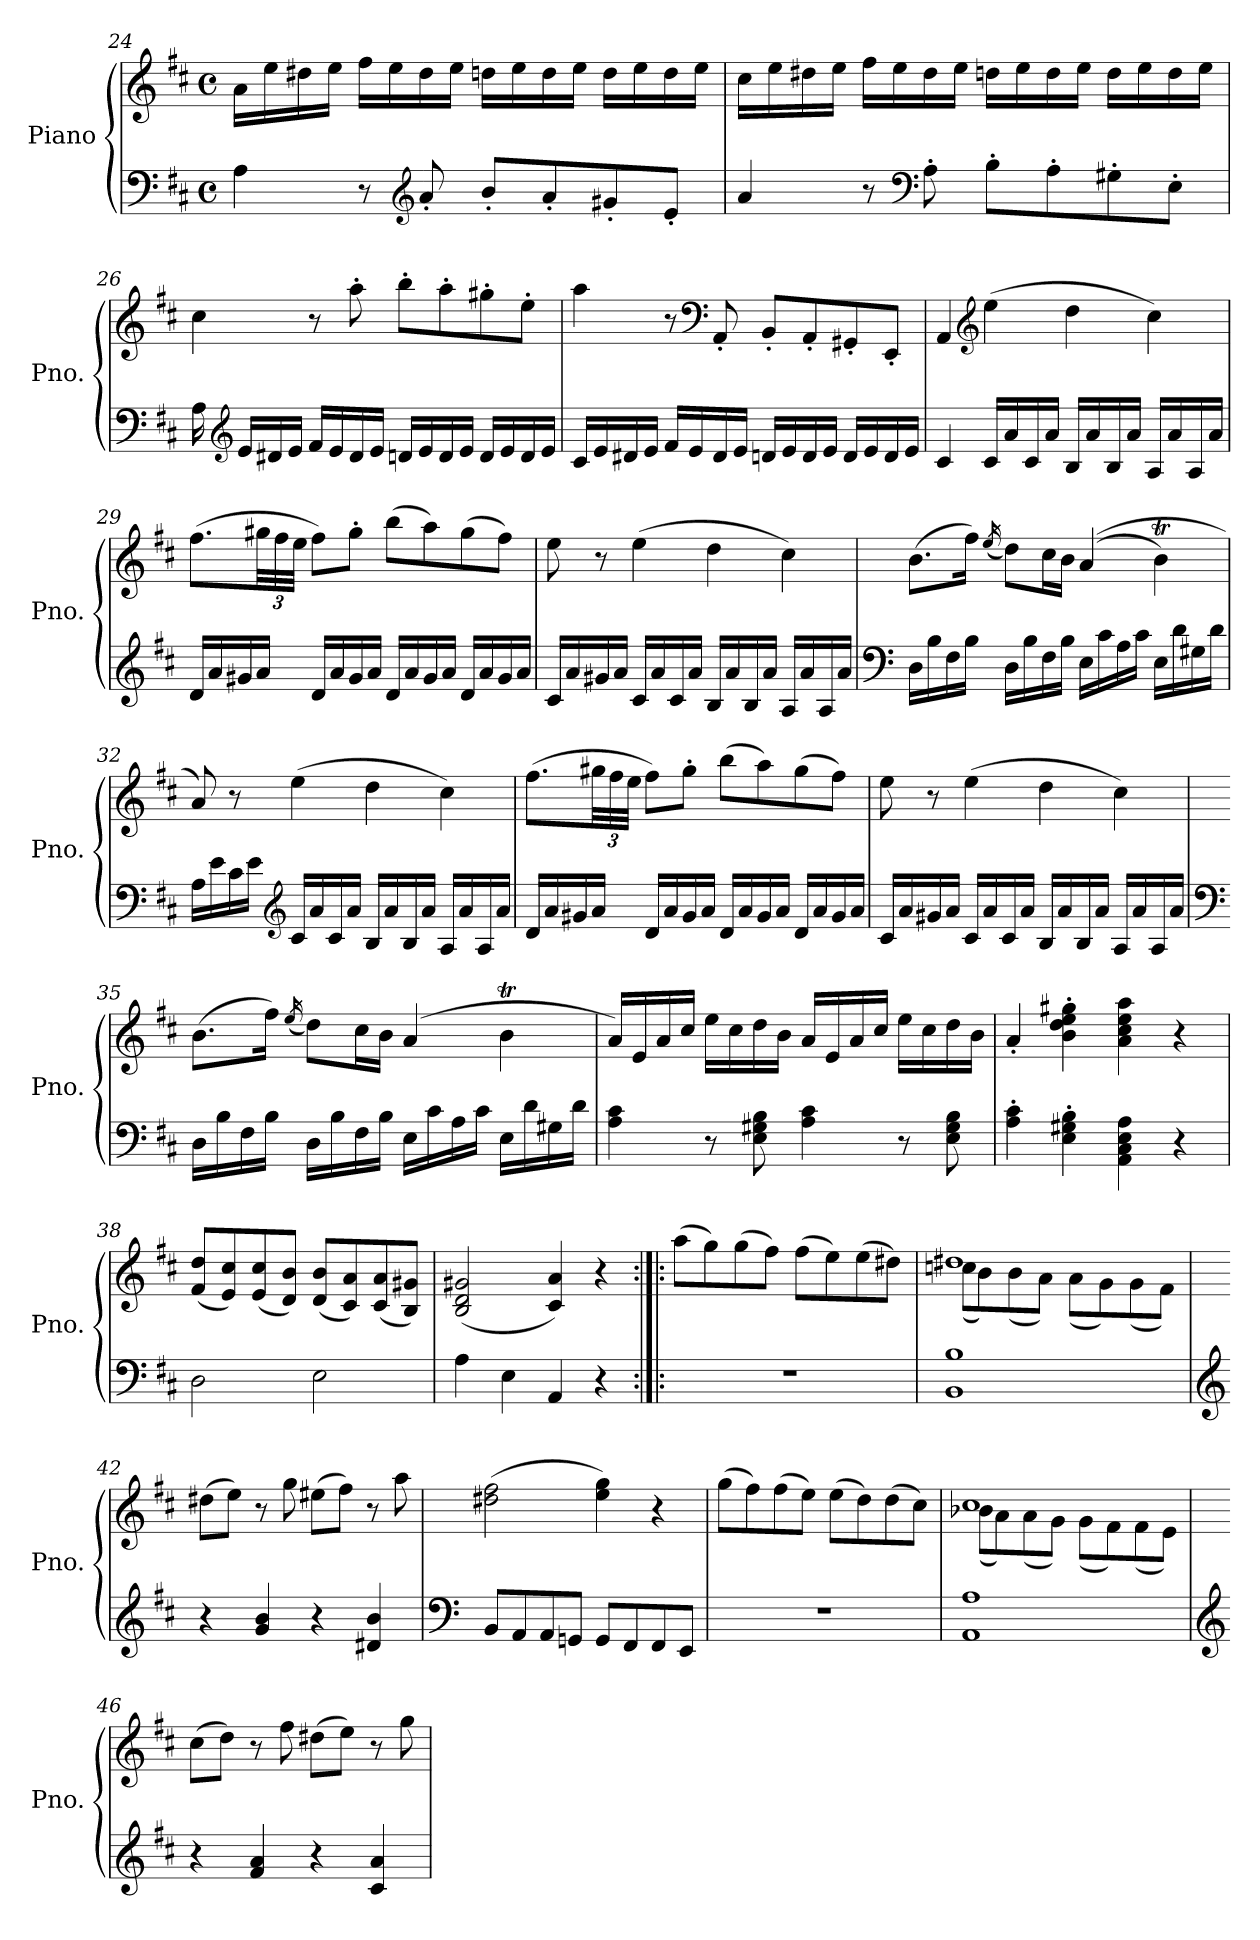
**kern	**kern
*part1	*part1
*staff2	*staff1
*I"Piano	*
*I'Pno.	*
*clefF4	*clefG2
*k[f#c#]	*k[f#c#]
*M4/4	*M4/4
*met(c)	*met(c)
=24	=24
4A\	16a\LL
.	16ee\
.	16dd#X\
.	16ee\JJ
8r	16ff#\LL
.	16ee\
*clefG2	*
8a'/	16dd#\
.	16ee\JJ
8b'/L	16ddn\LL
.	16ee\
8a'/	16dd\
.	16ee\JJ
8g#X'/	16dd\LL
.	16ee\
8e'/J	16dd\
.	16ee\JJ
=25	=25
4a/	16cc#\LL
.	16ee\
.	16dd#X\
.	16ee\JJ
8r	16ff#\LL
.	16ee\
*clefF4	*
8A'\	16dd#\
.	16ee\JJ
8B'\L	16ddn\LL
.	16ee\
8A'\	16dd\
.	16ee\JJ
8G#X'\	16dd\LL
.	16ee\
8E'\J	16dd\
.	16ee\JJ
!!LO:LB:g=z
=26	=26
16A\	4cc#\
*clefG2	*
16e/LL	.
16d#X/	.
16e/JJ	.
16f#/LL	8r
16e/	.
16d#/	8aa'\
16e/JJ	.
16dn/LL	8bb'\L
16e/	.
16d/	8aa'\
16e/JJ	.
16d/LL	8gg#X'\
16e/	.
16d/	8ee'\J
16e/JJ	.
=27	=27
16c#/LL	4aa\
16e/	.
16d#X/	.
16e/JJ	.
16f#/LL	8r
16e/	.
*	*clefF4
16d#/	8AA'/
16e/JJ	.
16dn/LL	8BB'/L
16e/	.
16d/	8AA'/
16e/JJ	.
16d/LL	8GG#X'/
16e/	.
16d/	8EE'/J
16e/JJ	.
=28	=28
4c#/	4AA/
*	*clefG2
16c#/LL	(>4ee\
16a/	.
16c#/	.
16a/JJ	.
16B/LL	4dd\
16a/	.
16B/	.
16a/JJ	.
16A/LL	4cc#\)
16a/	.
16A/	.
16a/JJ	.
!!LO:LB:g=z
=29	=29
16d/LL	(>8.ff#\L
16a/	.
16g#X/	.
*	*Xbrackettup
16a/JJ	48gg#X\LL
.	48ff#\
.	48ee\JJJ
16d/LL	8ff#\L)
16a/	.
16g#/	8gg#'\J
16a/JJ	.
16d/LL	(>8bb\L
16a/	.
16g#/	8aa\)
16a/JJ	.
16d/LL	(>8gg#\
16a/	.
16g#/	8ff#\J)
16a/JJ	.
!!LO:LB:g=z
=30	=30
16c#/LL	8ee\
16a/	.
16g#X/	8r
16a/JJ	.
16c#/LL	(>4ee\
16a/	.
16c#/	.
16a/JJ	.
16B/LL	4dd\
16a/	.
16B/	.
16a/JJ	.
16A/LL	4cc#\)
16a/	.
16A/	.
16a/JJ	.
=31	=31
*clefF4	*
16D\LL	(>8.b\L
16B\	.
16F#\	.
16B\JJ	16ff#\Jk)
.	(<16qee/
16D\LL	8dd\L)
16B\	.
16F#\	16cc#\L
16B\JJ	16b\JJ
16E\LL	(>(>4a/
16c#\	.
16A\	.
16c#\JJ	.
16E\LL	4bT\)
16d\	.
16G#X\	.
16d\JJ	.
!!LO:LB:g=z
=32	=32
16A\LL	8a/)
16e\	.
16c#\	8r
16e\JJ	.
*clefG2	*
16c#/LL	(>4ee\
16a/	.
16c#/	.
16a/JJ	.
16B/LL	4dd\
16a/	.
16B/	.
16a/JJ	.
16A/LL	4cc#\)
16a/	.
16A/	.
16a/JJ	.
=33	=33
16d/LL	(>8.ff#\L
16a/	.
16g#X/	.
16a/JJ	48gg#X\LL
.	48ff#\
.	48ee\JJJ
16d/LL	8ff#\L)
16a/	.
16g#/	8gg#'\J
16a/JJ	.
16d/LL	(>8bb\L
16a/	.
16g#/	8aa\)
16a/JJ	.
16d/LL	(>8gg#\
16a/	.
16g#/	8ff#\J)
16a/JJ	.
!!LO:PB:g=z
=34	=34
16c#/LL	8ee\
16a/	.
16g#X/	8r
16a/JJ	.
16c#/LL	(>4ee\
16a/	.
16c#/	.
16a/JJ	.
16B/LL	4dd\
16a/	.
16B/	.
16a/JJ	.
16A/LL	4cc#\)
16a/	.
16A/	.
16a/JJ	.
=35	=35
*clefF4	*
16D\LL	(>8.b\L
16B\	.
16F#\	.
16B\JJ	16ff#\Jk)
.	(<16qee/
16D\LL	8dd\L)
16B\	.
16F#\	16cc#\L
16B\JJ	16b\JJ
16E\LL	(>4a/
16c#\	.
16A\	.
16c#\JJ	.
16E\LL	4bT\
16d\	.
16G#X\	.
16d\JJ	.
!!LO:LB:g=z
=36	=36
4A\ 4c#\	16a/LL)
.	16e/
.	16a/
.	16cc#/JJ
8r	16ee\LL
.	16cc#\
8E\ 8G#X\ 8B\	16dd\
.	16b\JJ
4A\ 4c#\	16a/LL
.	16e/
.	16a/
.	16cc#/JJ
8r	16ee\LL
.	16cc#\
8E\ 8G#\ 8B\	16dd\
.	16b\JJ
=37	=37
4A\' 4c#\'	4a'/
4E\' 4G#X\' 4B\'	4b\' 4dd\' 4ee\' 4gg#X\'
4AA\ 4C#\ 4E\ 4A\	4a\ 4cc#\ 4ee\ 4aa\
4r	4r
=38	=38
2D\	(<8f#/ 8dd/L
.	8e/ 8cc#/)
.	(<8e/ 8cc#/
.	8d/ 8b/J)
2E\	(<8d/ 8b/L
.	8c#/ 8a/)
.	(<8c#/ 8a/
.	8B/ 8g#X/J)
=39	=39
4A\	(<2B/ 2d/ 2g#X/
4E\	.
4AA/	4c#/ 4a/)
4r	4r
!!LO:LB:g=z
=40:|!|:	=40:|!|:
1r	(>8aa\L
.	8gg\)
.	(>8gg\
.	8ff#\J)
.	(>8ff#\L
.	8ee\)
.	(>8ee\
.	8dd#X\J)
=41	=41
*	*^
1BB 1B	1dd#X	(<8ccn\L
.	.	8b\)
.	.	(<8b\
.	.	8a\J)
.	.	(<8a\L
.	.	8g\)
.	.	(<8g\
.	.	8f#\J)
*	*v	*v
=42	=42
*clefG2	*
4r	(>8dd#X\L
.	8ee\J)
4g/ 4b/	8r
.	8gg\
4r	(>8ee#X\L
.	8ff#\J)
4d#X/ 4b/	8r
.	8aa\
=43	=43
*clefF4	*
8BB/L	(>2dd#X\ 2ff#\
8AA/	.
8AA/	.
8GGn/J	.
8GG/L	4ee\ 4gg\)
8FF#/	.
8FF#/	4r
8EE/J	.
!!LO:LB:g=z
=44	=44
1r	(>8gg\L
.	8ff#\)
.	(>8ff#\
.	8ee\J)
.	(>8ee\L
.	8dd\)
.	(>8dd\
.	8cc#\J)
=45	=45
*	*^
1AA 1A	1cc#	(<8b-X\L
.	.	8a\)
.	.	(<8a\
.	.	8g\J)
.	.	(<8g\L
.	.	8f#\)
.	.	(<8f#\
.	.	8e\J)
*	*v	*v
=46	=46
*clefG2	*
4r	(>8cc#\L
.	8dd\J)
4f#/ 4a/	8r
.	8ff#\
4r	(>8dd#X\L
.	8ee\J)
4c#/ 4a/	8r
.	8gg\
=	=
*-	*-
